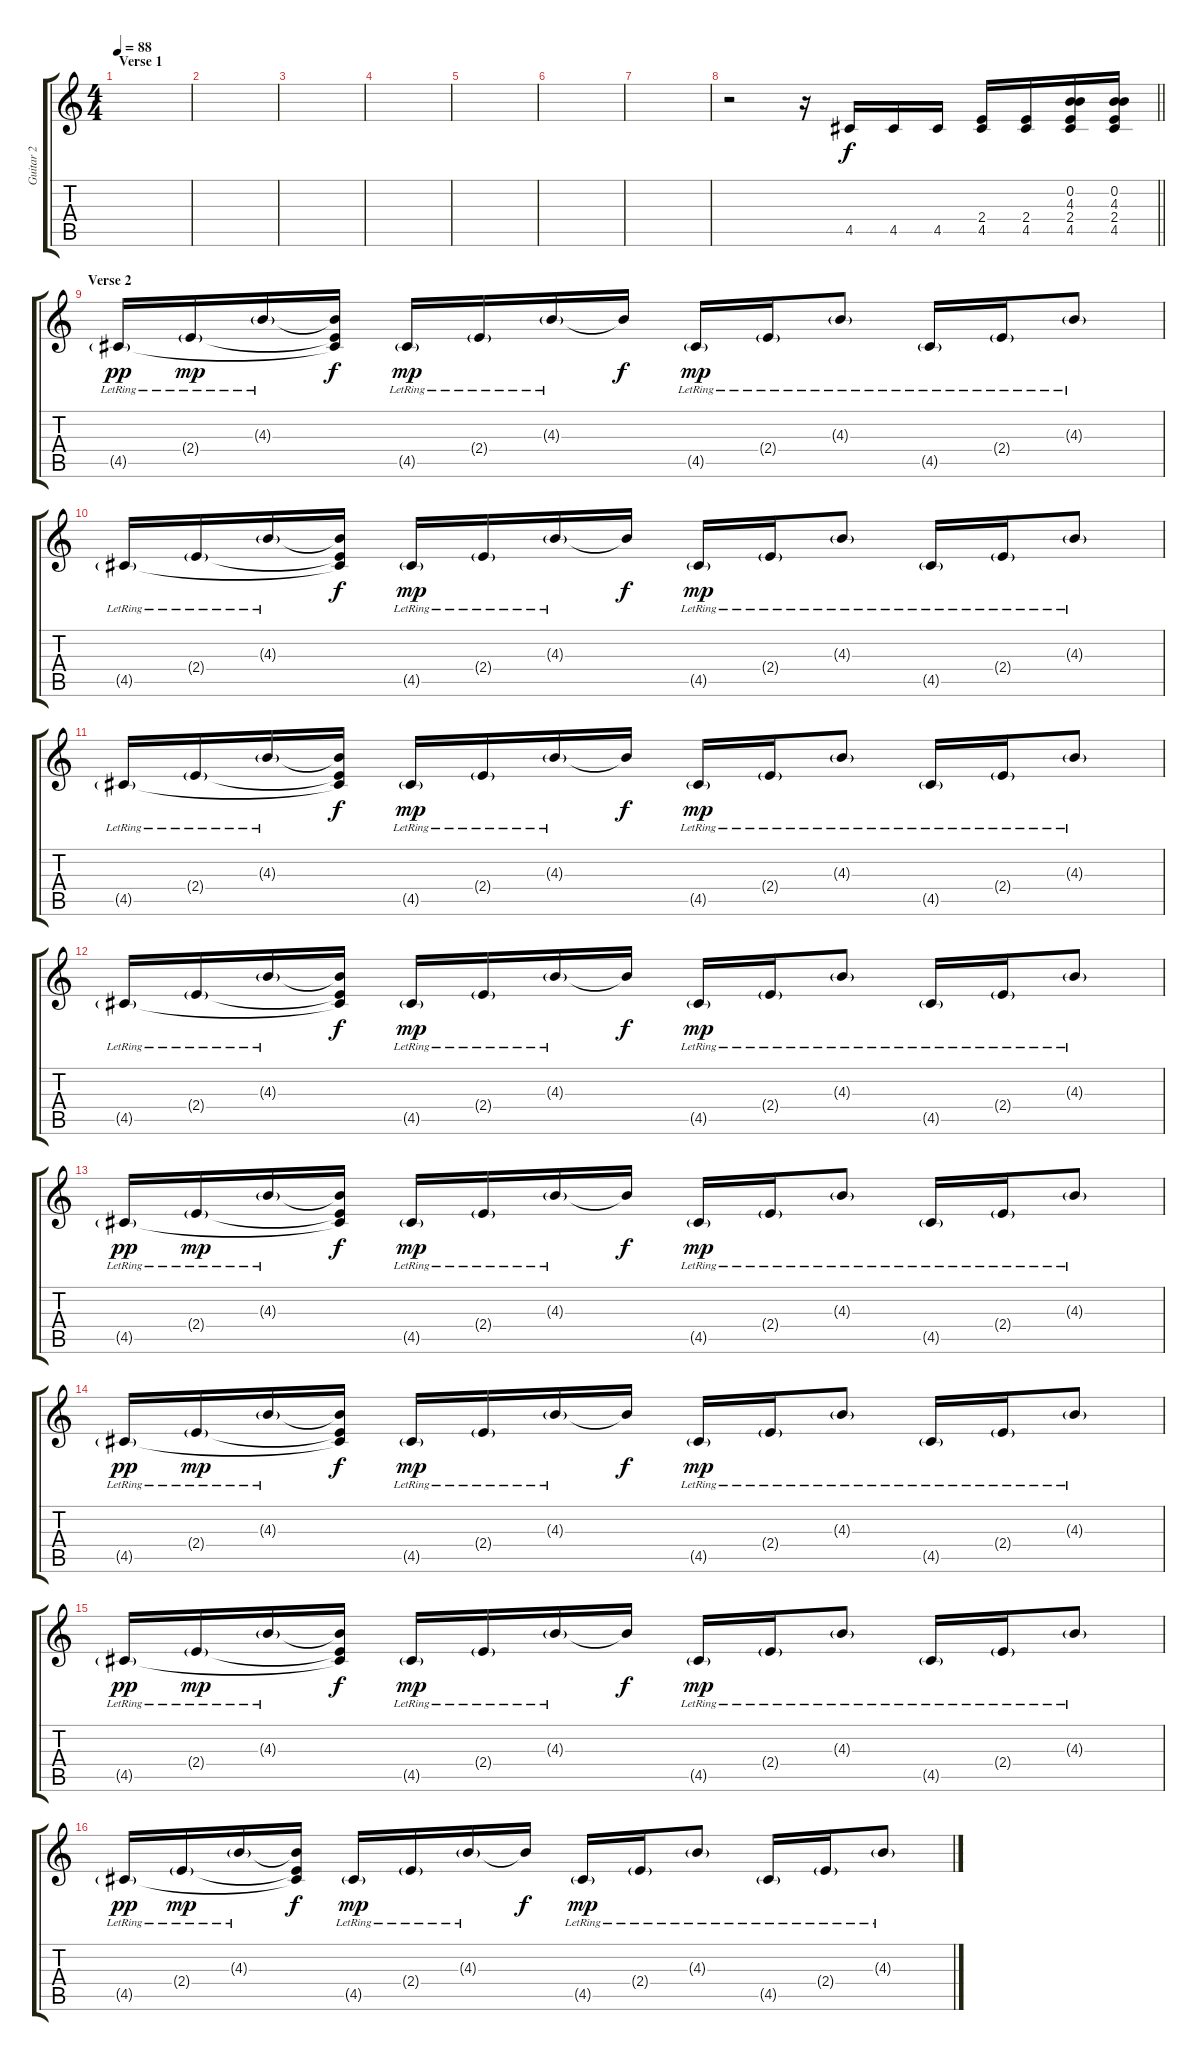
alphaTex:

\track ("Guitar 2  + Backvocal + SOLO" "Guitar 2  ") {instrument distortionguitar}
\staff {score tabs}
\tuning (E4 B3 G3 D3 A2 E2) {hide}
\ts (4 4)
\section ("" "Verse 1")
\tempo 88
\clef g2
\ks c
|
|
|
|
|
|
|
\barLineRight lightlight
r.2 r.16 4.5.16 4.5.16 4.5.16 (2.4 4.5).16 (2.4 4.5).16 (0.2 4.3 2.4 4.5).16 (0.2 4.3 2.4 4.5).16 |
\section ("" "Verse 2")
4.5{g lr}.16{dy pp instrument acousticguitarsteel} 2.4{g lr}.16{dy mp} 4.3{g lr}.16 (4.3{t} 2.4{t} 4.5{t}).16{dy f} 4.5{g lr}.16{dy mp} 2.4{g lr}.16 4.3{g lr}.16 4.3{t}.16{dy f} 4.5{g lr}.16{dy mp} 2.4{g lr}.16 4.3{g lr}.8 4.5{g lr}.16 2.4{g lr}.16 4.3{g lr}.8 |
4.5{g lr}.16{instrument acousticguitarsteel} 2.4{g lr}.16 4.3{g lr}.16 (4.3{t} 2.4{t} 4.5{t}).16{dy f} 4.5{g lr}.16{dy mp} 2.4{g lr}.16 4.3{g lr}.16 4.3{t}.16{dy f} 4.5{g lr}.16{dy mp} 2.4{g lr}.16 4.3{g lr}.8 4.5{g lr}.16 2.4{g lr}.16 4.3{g lr}.8 |
4.5{g lr}.16{instrument acousticguitarsteel} 2.4{g lr}.16 4.3{g lr}.16 (4.3{t} 2.4{t} 4.5{t}).16{dy f} 4.5{g lr}.16{dy mp} 2.4{g lr}.16 4.3{g lr}.16 4.3{t}.16{dy f} 4.5{g lr}.16{dy mp} 2.4{g lr}.16 4.3{g lr}.8 4.5{g lr}.16 2.4{g lr}.16 4.3{g lr}.8 |
4.5{g lr}.16{instrument acousticguitarsteel} 2.4{g lr}.16 4.3{g lr}.16 (4.3{t} 2.4{t} 4.5{t}).16{dy f} 4.5{g lr}.16{dy mp} 2.4{g lr}.16 4.3{g lr}.16 4.3{t}.16{dy f} 4.5{g lr}.16{dy mp} 2.4{g lr}.16 4.3{g lr}.8 4.5{g lr}.16 2.4{g lr}.16 4.3{g lr}.8 |
4.5{g lr}.16{dy pp instrument acousticguitarsteel} 2.4{g lr}.16{dy mp} 4.3{g lr}.16 (4.3{t} 2.4{t} 4.5{t}).16{dy f} 4.5{g lr}.16{dy mp} 2.4{g lr}.16 4.3{g lr}.16 4.3{t}.16{dy f} 4.5{g lr}.16{dy mp} 2.4{g lr}.16 4.3{g lr}.8 4.5{g lr}.16 2.4{g lr}.16 4.3{g lr}.8 |
4.5{g lr}.16{dy pp instrument acousticguitarsteel} 2.4{g lr}.16{dy mp} 4.3{g lr}.16 (4.3{t} 2.4{t} 4.5{t}).16{dy f} 4.5{g lr}.16{dy mp} 2.4{g lr}.16 4.3{g lr}.16 4.3{t}.16{dy f} 4.5{g lr}.16{dy mp} 2.4{g lr}.16 4.3{g lr}.8 4.5{g lr}.16 2.4{g lr}.16 4.3{g lr}.8 |
4.5{g lr}.16{dy pp instrument acousticguitarsteel} 2.4{g lr}.16{dy mp} 4.3{g lr}.16 (4.3{t} 2.4{t} 4.5{t}).16{dy f} 4.5{g lr}.16{dy mp} 2.4{g lr}.16 4.3{g lr}.16 4.3{t}.16{dy f} 4.5{g lr}.16{dy mp} 2.4{g lr}.16 4.3{g lr}.8 4.5{g lr}.16 2.4{g lr}.16 4.3{g lr}.8 |
4.5{g lr}.16{dy pp instrument acousticguitarsteel} 2.4{g lr}.16{dy mp} 4.3{g lr}.16 (4.3{t} 2.4{t} 4.5{t}).16{dy f} 4.5{g lr}.16{dy mp} 2.4{g lr}.16 4.3{g lr}.16 4.3{t}.16{dy f} 4.5{g lr}.16{dy mp} 2.4{g lr}.16 4.3{g lr}.8 4.5{g lr}.16 2.4{g lr}.16 4.3{g lr}.8
